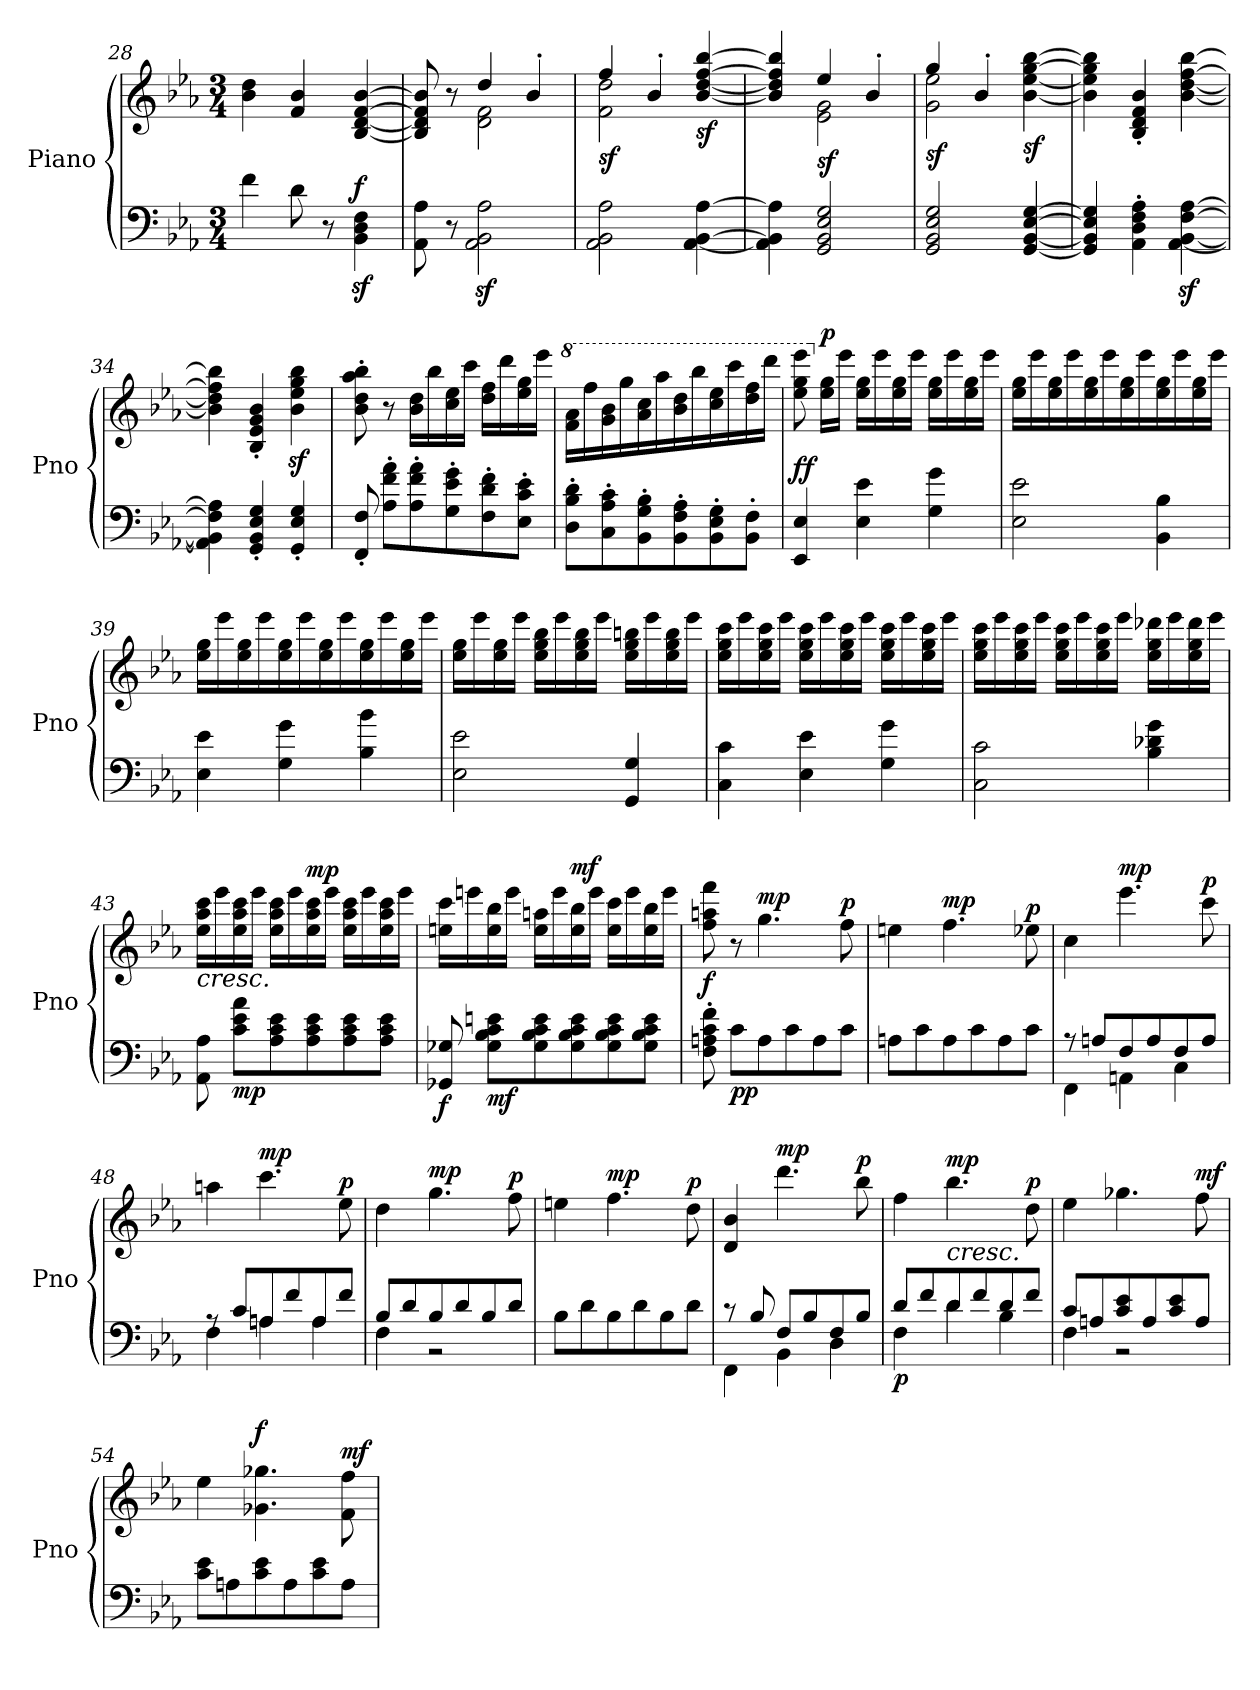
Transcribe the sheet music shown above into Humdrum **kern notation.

**kern	**kern	**dynam
*part1	*part1	*part1
*staff2	*staff1	*staff1/2
*I"Piano	*	*
*I'Pno	*	*
*clefF4	*clefG2	*
*k[b-e-a-]	*k[b-e-a-]	*
*M3/4	*M3/4	*
=28	=28	=28
4f\	4b-\ 4dd\	.
8d\	4f/ 4b-/	.
8r	.	.
!	!	!LO:DY:a=2
4BB-\z> 4D\z> 4F\z>	[4B-/ [4d/ [4f/ [4b-/	f
=29	=29	=29
*	*^	*
8AA-\ 8A-\	8B-/] 8d/] 8f/] 8b-/]	4ryy	.
8r	8r	.	.
2AA-\z> 2BB-\z> 2A-\z>	4dd/	2d\ 2f\	.
.	4b-'/	.	.
=30	=30	=30	=30
!	!	!	!LO:DY:b
2AA-\ 2BB-\ 2A-\	4ff/	2f\ 2dd\	sf
.	4b-'/	.	.
!	!	!	!LO:DY:b
[4AA-\ [4BB-\ [4A-\	[4b-/ [4dd/ [4ff/ [4bb-/	4ryy	sf
!!LO:PB:g=z	!!
=31	=31	=31	=31
4AA-\] 4BB-\] 4A-\]	4b-/] 4dd/] 4ff/] 4bb-/]	4ryy	.
!	!	!	!LO:DY:b
2GG/ 2BB-/ 2E-/ 2G/	4ee-/	2e-\ 2g\	sf
.	4b-'/	.	.
=32	=32	=32	=32
!	!	!	!LO:DY:b
2GG/ 2BB-/ 2E-/ 2G/	4gg/	2g\ 2ee-\	sf
.	4b-'/	.	.
!	!	!	!LO:DY:b
[4GG/ [4BB-/ [4E-/ [4G/	[4b-\ [4ee-\ [4gg\ [4bb-\	4ryy	sf
*	*v	*v	*
=33	=33	=33
4GG/] 4BB-/] 4E-/] 4G/]	4b-\] 4ee-\] 4gg\] 4bb-\]	.
4AA-\' 4D\' 4F\' 4A-\'	4B-/' 4d/' 4f/' 4b-/'	.
[4AA-\z> [4BB-\z> [4F\z> [4A-\z>	[4b-\ [4dd\ [4ff\ [4bb-\	.
=34	=34	=34
4AA-\] 4BB-\] 4F\] 4A-\]	4b-\] 4dd\] 4ff\] 4bb-\]	.
4GG/' 4BB-/' 4E-/' 4G/'	4B-/' 4e-/' 4g/' 4b-/'	.
4GG/' 4E-/' 4G/'	4b-\z< 4ee-\z< 4gg\z< 4bb-\z<	.
=35	=35	=35
8FF/' 8F/'	8b-\' 8dd\' 8aa-\' 8bb-\'	.
8A-\' 8f\' 8a-\'L	8r	.
8A-\' 8f\' 8a-\'	16b-\ 16dd\LL	.
.	16bb-\	.
8G\' 8e-\' 8g\'	16cc\ 16ee-\	.
.	16ccc\JJ	.
8F\' 8d\' 8f\'	16dd\ 16ff\LL	.
.	16ddd\	.
8E-\' 8c\' 8e-\'J	16ee-\ 16gg\	.
.	16eee-\JJ	.
!!LO:LB:g=z
=36	=36	=36
*	*8va	*
8D\' 8B-\' 8d\'L	16ff\ 16aa-\LL	.
.	16fff\	.
8C\' 8A-\' 8c\'	16gg\ 16bb-\	.
.	16ggg\	.
8BB-\' 8G\' 8B-\'	16aa-\ 16ccc\	.
.	16aaa-\	.
8BB-\' 8F\' 8A-\'	16bb-\ 16ddd\	.
.	16bbb-\	.
8BB-\' 8E-\' 8G\'	16ccc\ 16eee-\	.
.	16cccc\	.
8BB-\' 8F\'J	16ddd\ 16fff\	.
.	16dddd\JJ	.
=37	=37	=37
!	!	!LO:DY:a=2
4EE-/ 4E-/	8eee-\ 8ggg\ 8eeee-\	ff
*	*X8va	*
!	!	!LO:DY:a
.	16ee-\ 16gg\LL	p
.	16eee-\JJ	.
4E-\ 4e-\	16ee-\ 16gg\LL	.
.	16eee-\	.
.	16ee-\ 16gg\	.
.	16eee-\JJ	.
4G\ 4g\	16ee-\ 16gg\LL	.
.	16eee-\	.
.	16ee-\ 16gg\	.
.	16eee-\JJ	.
=38	=38	=38
2E-\ 2e-\	16ee-\ 16gg\LL	.
.	16eee-\	.
.	16ee-\ 16gg\	.
.	16eee-\	.
.	16ee-\ 16gg\	.
.	16eee-\	.
.	16ee-\ 16gg\	.
.	16eee-\	.
4BB-\ 4B-\	16ee-\ 16gg\	.
.	16eee-\	.
.	16ee-\ 16gg\	.
.	16eee-\JJ	.
=39	=39	=39
4E-\ 4e-\	16ee-\ 16gg\LL	.
.	16eee-\	.
.	16ee-\ 16gg\	.
.	16eee-\	.
4G\ 4g\	16ee-\ 16gg\	.
.	16eee-\	.
.	16ee-\ 16gg\	.
.	16eee-\	.
4B-\ 4b-\	16ee-\ 16gg\	.
.	16eee-\	.
.	16ee-\ 16gg\	.
.	16eee-\JJ	.
=40	=40	=40
2E-\ 2e-\	16ee-\ 16gg\LL	.
.	16eee-\	.
.	16ee-\ 16gg\	.
.	16eee-\JJ	.
.	16ee-\ 16gg\ 16bb-\LL	.
.	16eee-\	.
.	16ee-\ 16gg\ 16bb-\	.
.	16eee-\JJ	.
4GG/ 4G/	16ee-\ 16gg\ 16bbn\LL	.
.	16eee-\	.
.	16ee-\ 16gg\ 16bb\	.
.	16eee-\JJ	.
!!LO:LB:g=z
=41	=41	=41
4C\ 4c\	16ee-\ 16gg\ 16ccc\LL	.
.	16eee-\	.
.	16ee-\ 16gg\ 16ccc\	.
.	16eee-\JJ	.
4E-\ 4e-\	16ee-\ 16gg\ 16ccc\LL	.
.	16eee-\	.
.	16ee-\ 16gg\ 16ccc\	.
.	16eee-\JJ	.
4G\ 4g\	16ee-\ 16gg\ 16ccc\LL	.
.	16eee-\	.
.	16ee-\ 16gg\ 16ccc\	.
.	16eee-\JJ	.
=42	=42	=42
2C\ 2c\	16ee-\ 16gg\ 16ccc\LL	.
.	16eee-\	.
.	16ee-\ 16gg\ 16ccc\	.
.	16eee-\JJ	.
.	16ee-\ 16gg\ 16ccc\LL	.
.	16eee-\	.
.	16ee-\ 16gg\ 16ccc\	.
.	16eee-\JJ	.
4B-\ 4d-X\ 4g\	16ee-\ 16gg\ 16ddd-X\LL	.
.	16eee-\	.
.	16ee-\ 16gg\ 16ddd-\	.
.	16eee-\JJ	.
=43	=43	=43
!	!	!LO:HP:b
8AA-\ 8A-\	16ee-\ 16aa-\ 16ccc\LL	<
.	16eee-\	.
!	!	!LO:DY:b=2
8c\ 8e-\ 8a-\L	16ee-\ 16aa-\ 16ccc\	mp
.	16eee-\JJ	.
8A-\ 8c\ 8e-\	16ee-\ 16aa-\ 16ccc\LL	.
.	16eee-\	.
!	!	!LO:DY:a
8A-\ 8c\ 8e-\	16ee-\ 16aa-\ 16ccc\	mp
.	16eee-\JJ	.
8A-\ 8c\ 8e-\	16ee-\ 16aa-\ 16ccc\LL	.
.	16eee-\	.
8A-\ 8c\ 8e-\J	16ee-\ 16aa-\ 16ccc\	.
.	16eee-\JJ	.
!!LO:LB:g=z
=44	=44	=44
!	!	!LO:DY:b=2
8GG-X/ 8G-X/	16een\ 16ccc\LL	f
.	16eeen\	.
!	!	!LO:DY:b=2
8G-\ 8B-\ 8c\ 8en\L	16ee\ 16bb-\	mf
.	16eee\JJ	.
8G-\ 8B-\ 8c\ 8e\	16ee\ 16aan\LL	.
.	16eee\	.
!	!	!LO:DY:a
8G-\ 8B-\ 8c\ 8e\	16ee\ 16bb-\	mf
.	16eee\JJ	.
8G-\ 8B-\ 8c\ 8e\	16ee\ 16ccc\LL	.
.	16eee\	.
8G-\ 8B-\ 8c\ 8e\J	16ee\ 16bb-\	.
.	16eee\JJ	[
=45	=45	=45
!	!	!LO:DY:b
8F\' 8An\' 8c\' 8f\'	8ff\ 8aan\ 8fff\	f
!	!	!LO:DY:b=2
8c\L	8r	pp
!	!	!LO:DY:a
8A\	4.gg\	mp
8c\	.	.
8A\	.	.
!	!	!LO:DY:a
8c\J	8ff\	p
=46	=46	=46
8An\L	4een\	.
8c\	.	.
!	!	!LO:DY:a
8A\	4.ff\	mp
8c\	.	.
8A\	.	.
!	!	!LO:DY:a
8c\J	8ee-X\	p
=47	=47	=47
*^	*	*
8rA	4FF\	4cc\	.
8An/L	.	.	.
!	!	!	!LO:DY:a
8F/	4AAn\	4.eee-\	mp
8A/	.	.	.
8F/	4C\	.	.
!	!	!	!LO:DY:a
8A/J	.	8ccc\	p
=48	=48	=48	=48
8rA	4F\	4aan\	.
8c/L	.	.	.
!	!	!	!LO:DY:a
8An/	4An\	4.ccc\	mp
8f/	.	.	.
8A/	4A\	.	.
!	!	!	!LO:DY:a
8f/J	.	8ee-\	p
=49	=49	=49	=49
8B-/L	4F\	4dd\	.
8d/	.	.	.
!	!	!	!LO:DY:a
8B-/	2r	4.gg\	mp
8d/	.	.	.
8B-/	.	.	.
!	!	!	!LO:DY:a
8d/J	.	8ff\	p
*v	*v	*	*
!!LO:LB:g=z
=50	=50	=50
8B-\L	4een\	.
8d\	.	.
!	!	!LO:DY:a
8B-\	4.ff\	mp
8d\	.	.
8B-\	.	.
!	!	!LO:DY:a
8d\J	8dd\	p
=51	=51	=51
*^	*	*
8r	4FF\	4d/ 4b-/	.
8B-/	.	.	.
!	!	!	!LO:DY:a
8F/L	4BB-\	4.ddd\	mp
8B-/	.	.	.
8F/	4D\	.	.
!	!	!	!LO:DY:a
8B-/J	.	8bb-\	p
=52	=52	=52	=52
!	!	!	!LO:DY:b=2
8d/L	4F\	4ff\	p
8f/	.	.	.
!	!	!	!LO:HP:b
!	!	!	!LO:DY:n=1:a
8d/	4d\	4.bb-\	< mp
8f/	.	.	.
8d/	4B-\	.	.
!	!	!	!LO:DY:n=2:a
8f/J	.	8dd\	p
=53	=53	=53	=53
8c/L	4F\	4ee-\	.
8An/	.	.	.
!	!	!	!LO:DY:b=2
!	!	!	!LO:DY:n=1:a
8c/ 8e-/	2r	4.gg-X\	mp f
8A/	.	.	.
8c/ 8e-/	.	.	.
!	!	!	!LO:DY:n=2:a
8A/J	.	8ff\	mf
*v	*v	*	*
=54	=54	=54
8c\ 8e-\L	4ee-\	.
8An\	.	.
!	!	!LO:DY:a
8c\ 8e-\	4.g-X\ 4.gg-X\	f
8A\	.	.
8c\ 8e-\	.	.
!	!	!LO:DY:a
8A\J	8f\ 8ff\	mf
.	.	[
=	=	=
*-	*-	*-
